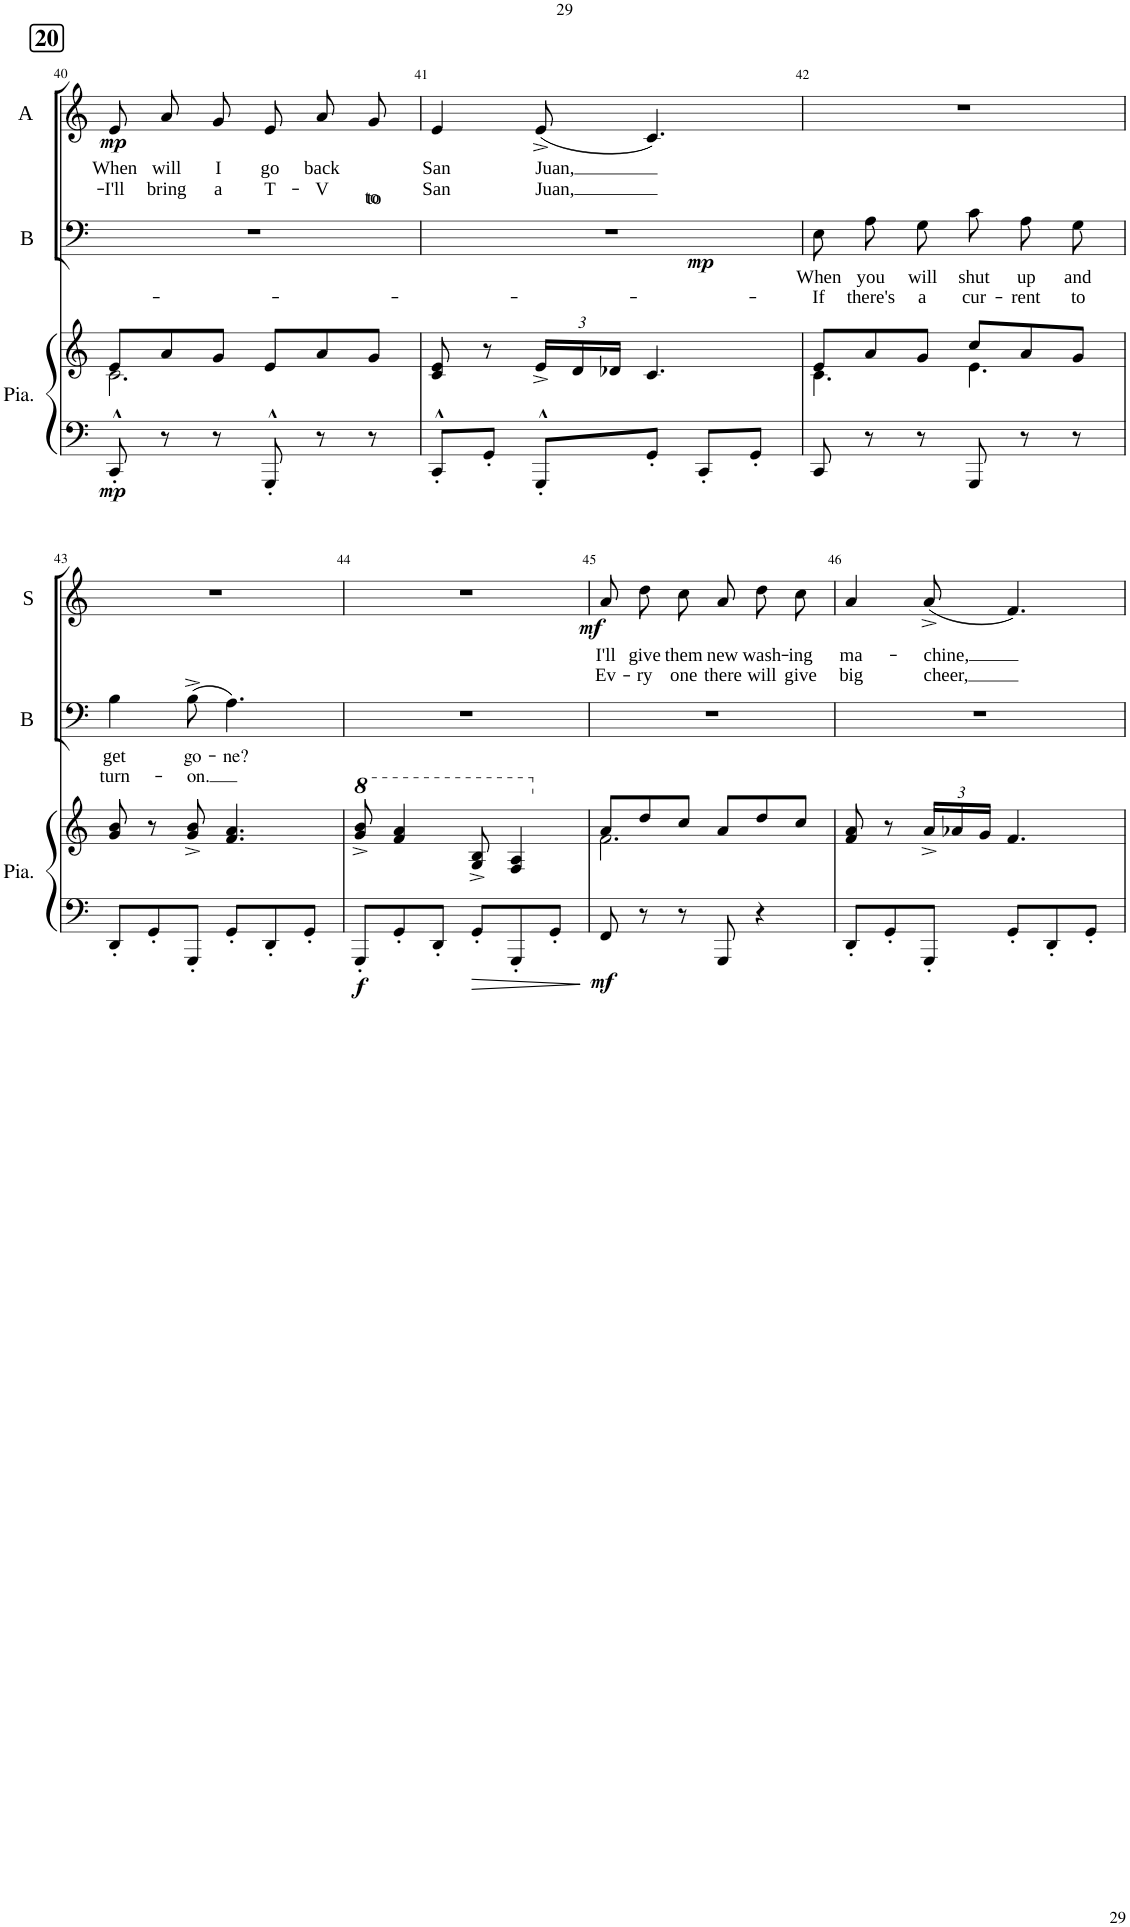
**kern	**kern	**dynam	**kern	**text	**text	**dynam	**kern	**text	**text	**dynam	**kern	**text	**text	**dynam
*part4	*part4	*part4	*part3	*part3	*part3	*part3	*part2	*part2	*part2	*part2	*part1	*part1	*part1	*part1
*staff5	*staff4	*staff4/5	*staff3	*staff3	*staff3	*staff3	*staff2	*staff2	*staff2	*staff2	*staff1	*staff1	*staff1	*staff1
*I"Piano	*	*	*I"Bass	*	*	*	*I"Alto	*	*	*	*I"Soprano	*	*	*
*I'Pia.	*	*	*I'B	*	*	*	*I'A	*	*	*	*I'S	*	*	*
!!LO:PB:g=z
*clefF4	*clefG2	*	*clefF4	*	*	*	*clefG2	*	*	*	*clefG2	*	*	*
*k[]	*k[]	*	*k[]	*	*	*	*k[]	*	*	*	*k[]	*	*	*
*M6/8	*M6/8	*	*M6/8	*	*	*	*M6/8	*	*	*	*M6/8	*	*	*
!!LO:REH:place=s1:a:B:cj:fs=14:t=20
=40	=40	=40	=40	=40	=40	=40	=40	=40	=40	=40	=40	=40	=40	=40
*	*^	*	*	*	*	*	*	*	*	*	*	*	*	*
!	!	!	!LO:DY:b=2	!	!	!	!	!	!LO:LY:b	!LO:LY:b	!LO:DY:b	!	!	!	!
8CC'^^/	8e/L	2.c\	mp	2.r	.	.	.	8e/L	When	I'll	mp	2.r	.	.	.
!	!	!	!	!	!	!	!	!	!LO:LY:b	!LO:LY:b	!	!	!	!	!
8r	8a/	.	.	.	.	.	.	8a/	will	bring	.	.	.	.	.
!	!	!	!	!	!	!	!	!	!LO:LY:b	!LO:LY:b	!	!	!	!	!
8r	8g/J	.	.	.	.	.	.	8g/J	I	a	.	.	.	.	.
!	!	!	!	!	!	!	!	!	!LO:LY:b	!LO:LY:b	!	!	!	!	!
8GGG'^^/	8e/L	.	.	.	.	.	.	8e/L	go	T-	.	.	.	.	.
!	!	!	!	!	!	!	!	!	!LO:LY:b	!LO:LY:b	!	!	!	!	!
8r	8a/	.	.	.	.	.	.	8a/	back	-V	.	.	.	.	.
!	!	!	!	!	!	!	!	!	!LO:LY:b	!LO:LY:b	!	!	!	!	!
8r	8g/J	.	.	.	.	.	.	8g/J	to	to	.	.	.	.	.
*	*v	*v	*	*	*	*	*	*	*	*	*	*	*	*	*
=41	=41	=41	=41	=41	=41	=41	=41	=41	=41	=41	=41	=41	=41	=41
!	!	!	!	!	!	!LO:DY:b	!	!LO:LY:b	!LO:LY:b	!	!	!	!	!
8CC'^^/L	8c/ 8e/	.	2.r	.	.	mp	4e/	San	San	.	2.r	.	.	.
8GG'/J	8r	.	.	.	.	.	.	.	.	.	.	.	.	.
*	*Xbrackettup	*	*	*	*	*	*	*	*	*	*	*	*	*
!	!	!	!	!	!	!	!	!LO:LY:b	!LO:LY:b	!	!	!	!	!
8GGG'^^/L	24e^/LL	.	.	.	.	.	(8e^/	Juan,	Juan,	.	.	.	.	.
.	24d/	.	.	.	.	.	.	.	.	.	.	.	.	.
.	24d-X/JJ	.	.	.	.	.	.	.	.	.	.	.	.	.
8GG'/J	4.c/	.	.	.	.	.	4.c/)	.	.	.	.	.	.	.
8CC'/L	.	.	.	.	.	.	.	.	.	.	.	.	.	.
8GG'/J	.	.	.	.	.	.	.	.	.	.	.	.	.	.
=42	=42	=42	=42	=42	=42	=42	=42	=42	=42	=42	=42	=42	=42	=42
*	*^	*	*	*	*	*	*	*	*	*	*	*	*	*
!	!	!	!	!	!LO:LY:b	!LO:LY:b	!	!	!	!	!	!	!	!	!
8CC/	8e/L	4.c\	.	8E\L	When	If	.	2.r	.	.	.	2.r	.	.	.
!	!	!	!	!	!LO:LY:b	!LO:LY:b	!	!	!	!	!	!	!	!	!
8r	8a/	.	.	8A\	you	there's	.	.	.	.	.	.	.	.	.
!	!	!	!	!	!LO:LY:b	!LO:LY:b	!	!	!	!	!	!	!	!	!
8r	8g/J	.	.	8G\J	will	a	.	.	.	.	.	.	.	.	.
!	!	!	!	!	!LO:LY:b	!LO:LY:b	!	!	!	!	!	!	!	!	!
8GGG/	8cc/L	4.e\	.	8c\L	shut	cur-	.	.	.	.	.	.	.	.	.
!	!	!	!	!	!LO:LY:b	!LO:LY:b	!	!	!	!	!	!	!	!	!
8r	8a/	.	.	8A\	up	-rent	.	.	.	.	.	.	.	.	.
!	!	!	!	!	!LO:LY:b	!LO:LY:b	!	!	!	!	!	!	!	!	!
8r	8g/J	.	.	8G\J	and	to	.	.	.	.	.	.	.	.	.
*	*v	*v	*	*	*	*	*	*	*	*	*	*	*	*	*
!!LO:LB:g=z
=43	=43	=43	=43	=43	=43	=43	=43	=43	=43	=43	=43	=43	=43	=43
!	!	!	!	!LO:LY:b	!LO:LY:b	!	!	!	!	!	!	!	!	!
8DD'/L	8g/ 8b/	.	4B\	get	turn-	.	2.r	.	.	.	2.r	.	.	.
8GG'/	8r	.	.	.	.	.	.	.	.	.	.	.	.	.
!	!	!	!	!LO:LY:b	!LO:LY:b	!	!	!	!	!	!	!	!	!
8GGG'/J	8g/^ 8b/^	.	(8B^\	go-	-on.	.	.	.	.	.	.	.	.	.
!	!	!	!	!LO:LY:b	!	!	!	!	!	!	!	!	!	!
8GG'/L	4.f/ 4.a/	.	4.A\)	-ne?	.	.	.	.	.	.	.	.	.	.
8DD'/	.	.	.	.	.	.	.	.	.	.	.	.	.	.
8GG'/J	.	.	.	.	.	.	.	.	.	.	.	.	.	.
=44	=44	=44	=44	=44	=44	=44	=44	=44	=44	=44	=44	=44	=44	=44
*	*8va	*	*	*	*	*	*	*	*	*	*	*	*	*
!	!	!LO:DY:b=2	!	!	!	!	!	!	!	!	!	!	!	!
8GGG'/L	8gg/^ 8bb/^	f	2.r	.	.	.	2.r	.	.	.	2.r	.	.	.
8GG'/	4ff/ 4aa/	.	.	.	.	.	.	.	.	.	.	.	.	.
8DD'/J	.	.	.	.	.	.	.	.	.	.	.	.	.	.
8GG'/L	8g/^ 8b/^	.	.	.	.	.	.	.	.	.	.	.	.	.
8GGG'/	4f/ 4a/	.	.	.	.	.	.	.	.	.	.	.	.	.
8GG'/J	.	.	.	.	.	.	.	.	.	.	.	.	.	.
=45	=45	=45	=45	=45	=45	=45	=45	=45	=45	=45	=45	=45	=45	=45
*	*X8va	*	*	*	*	*	*	*	*	*	*	*	*	*
*	*^	*	*	*	*	*	*	*	*	*	*	*	*	*
!	!	!	!LO:DY:b=2	!	!	!	!	!	!	!	!	!	!LO:LY:b	!LO:LY:b	!LO:DY:b
8FF/	8a/L	2.f\	mf	2.r	.	.	.	2.r	.	.	.	8a\L	I'll	Ev-	mf
!	!	!	!	!	!	!	!	!	!	!	!	!	!LO:LY:b	!LO:LY:b	!
8r	8dd/	.	.	.	.	.	.	.	.	.	.	8dd\	give	-ry	.
!	!	!	!	!	!	!	!	!	!	!	!	!	!LO:LY:b	!LO:LY:b	!
8r	8cc/J	.	.	.	.	.	.	.	.	.	.	8cc\J	them	one	.
!	!	!	!	!	!	!	!	!	!	!	!	!	!LO:LY:b	!LO:LY:b	!
8GGG/	8a/L	.	.	.	.	.	.	.	.	.	.	8a\L	new	there	.
!	!	!	!	!	!	!	!	!	!	!	!	!	!LO:LY:b	!LO:LY:b	!
4r	8dd/	.	.	.	.	.	.	.	.	.	.	8dd\	wash-	will	.
!	!	!	!	!	!	!	!	!	!	!	!	!	!LO:LY:b	!LO:LY:b	!
.	8cc/J	.	.	.	.	.	.	.	.	.	.	8cc\J	-ing	give	.
*	*v	*v	*	*	*	*	*	*	*	*	*	*	*	*	*
=46	=46	=46	=46	=46	=46	=46	=46	=46	=46	=46	=46	=46	=46	=46
!	!	!	!	!	!	!	!	!	!	!	!	!LO:LY:b	!LO:LY:b	!
8DD'/L	8f/ 8a/	.	2.r	.	.	.	2.r	.	.	.	4a/	ma-	big	.
8GG'/	8r	.	.	.	.	.	.	.	.	.	.	.	.	.
!	!	!	!	!	!	!	!	!	!	!	!	!LO:LY:b	!LO:LY:b	!
8GGG'/J	24a^/LL	.	.	.	.	.	.	.	.	.	(8a^/	-chine,	cheer,	.
.	24a-X/	.	.	.	.	.	.	.	.	.	.	.	.	.
.	24g/JJ	.	.	.	.	.	.	.	.	.	.	.	.	.
8GG'/L	4.f/	.	.	.	.	.	.	.	.	.	4.f/)	.	.	.
8DD'/	.	.	.	.	.	.	.	.	.	.	.	.	.	.
8GG'/J	.	.	.	.	.	.	.	.	.	.	.	.	.	.
=	=	=	=	=	=	=	=	=	=	=	=	=	=	=
*-	*-	*-	*-	*-	*-	*-	*-	*-	*-	*-	*-	*-	*-	*-
